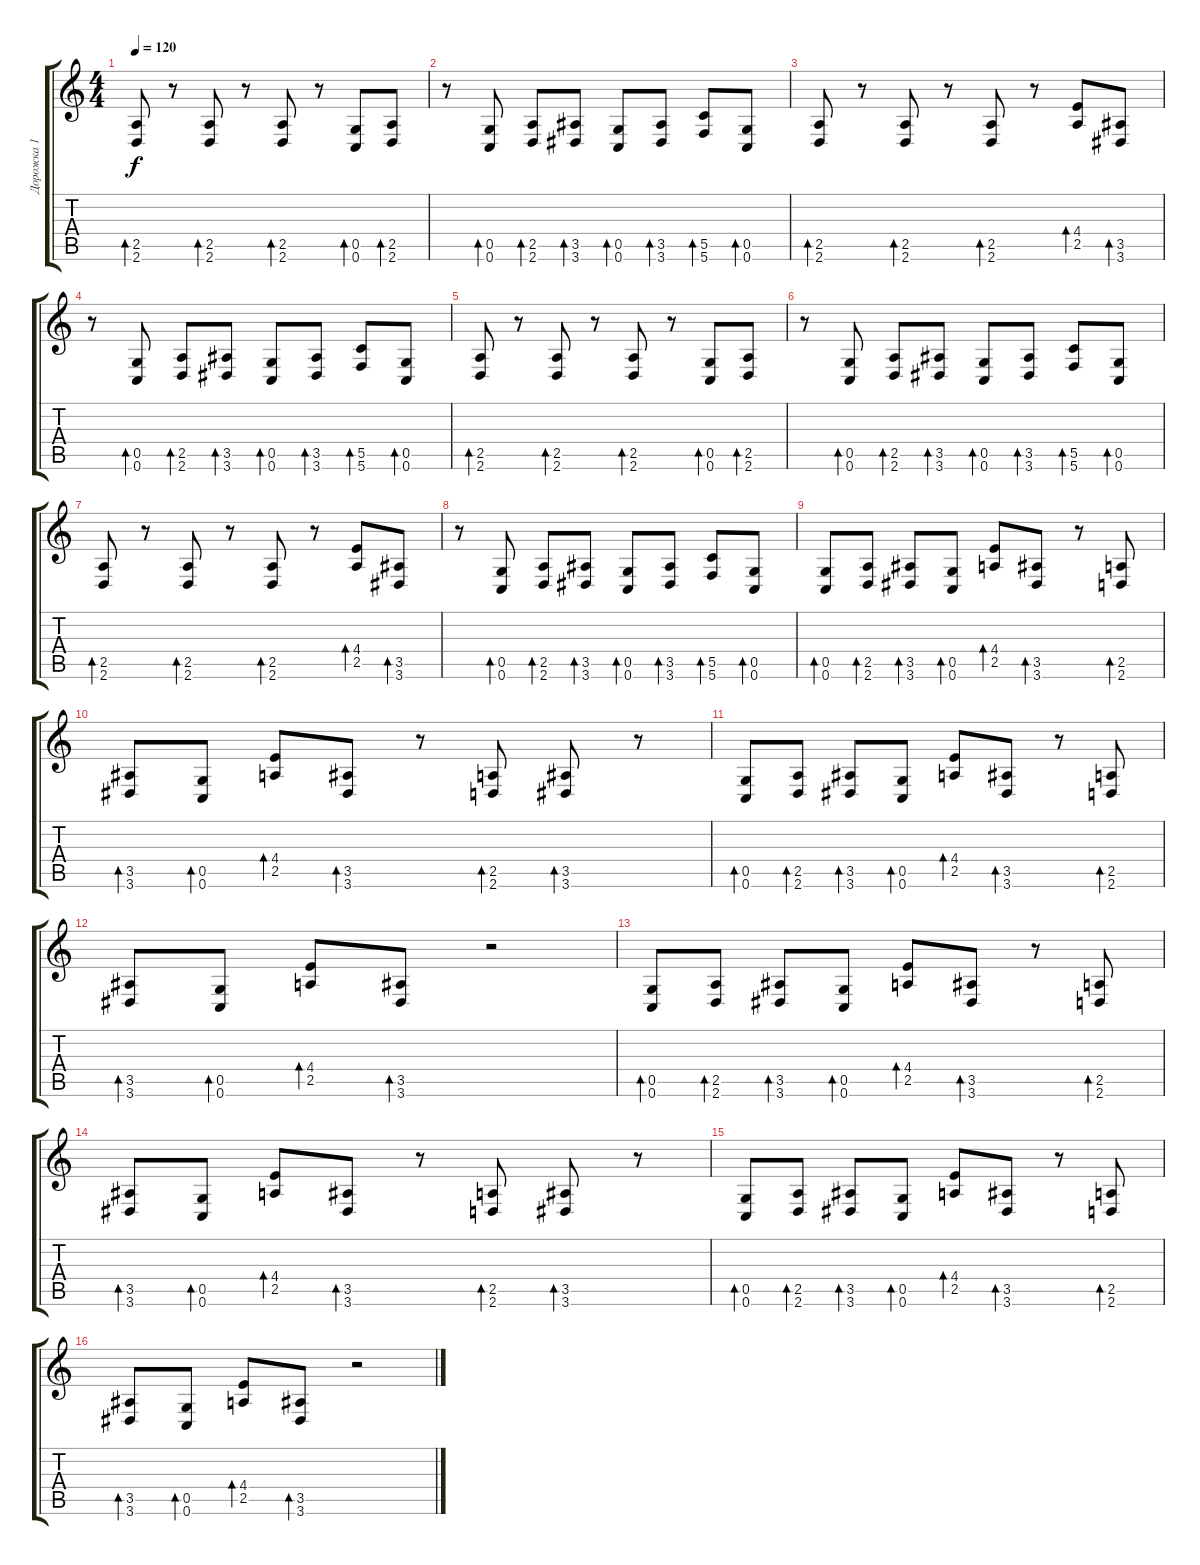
\track ("Дорожка 1" "Дорожка 1") {instrument distortionguitar}
\staff {score tabs}
\tuning (D4 A3 F3 C3 G2 C2) {hide}
\ts (4 4)
\tempo 120
\clef g2
\ks c
(2.5 2.6).8{bd 30 dy f} r.8 (2.5 2.6).8{bd 30} r.8 (2.5 2.6).8{bd 30} r.8 (0.5 0.6).8{bd 30} (2.5 2.6).8{bd 30} |
r.8 (0.5 0.6).8{bd 30} (2.5 2.6).8{bd 30} (3.5 3.6).8{bd 30} (0.5 0.6).8{bd 30} (3.5 3.6).8{bd 30} (5.5 5.6).8{bd 30} (0.5 0.6).8{bd 30} |
(2.5 2.6).8{bd 30} r.8 (2.5 2.6).8{bd 30} r.8 (2.5 2.6).8{bd 30} r.8 (4.4 2.5).8{bd 30} (3.5 3.6).8{bd 30} |
r.8 (0.5 0.6).8{bd 30} (2.5 2.6).8{bd 30} (3.5 3.6).8{bd 30} (0.5 0.6).8{bd 30} (3.5 3.6).8{bd 30} (5.5 5.6).8{bd 30} (0.5 0.6).8{bd 30} |
(2.5 2.6).8{bd 30} r.8 (2.5 2.6).8{bd 30} r.8 (2.5 2.6).8{bd 30} r.8 (0.5 0.6).8{bd 30} (2.5 2.6).8{bd 30} |
r.8 (0.5 0.6).8{bd 30} (2.5 2.6).8{bd 30} (3.5 3.6).8{bd 30} (0.5 0.6).8{bd 30} (3.5 3.6).8{bd 30} (5.5 5.6).8{bd 30} (0.5 0.6).8{bd 30} |
(2.5 2.6).8{bd 30} r.8 (2.5 2.6).8{bd 30} r.8 (2.5 2.6).8{bd 30} r.8 (4.4 2.5).8{bd 30} (3.5 3.6).8{bd 30} |
r.8 (0.5 0.6).8{bd 30} (2.5 2.6).8{bd 30} (3.5 3.6).8{bd 30} (0.5 0.6).8{bd 30} (3.5 3.6).8{bd 30} (5.5 5.6).8{bd 30} (0.5 0.6).8{bd 30} |
(0.5 0.6).8{bd 30} (2.5 2.6).8{bd 30} (3.5 3.6).8{bd 30} (0.5 0.6).8{bd 30} (4.4 2.5).8{bd 30} (3.5 3.6).8{bd 30} r.8 (2.5 2.6).8{bd 30} |
(3.5 3.6).8{bd 30} (0.5 0.6).8{bd 30} (4.4 2.5).8{bd 30} (3.5 3.6).8{bd 30} r.8 (2.5 2.6).8{bd 30} (3.5 3.6).8{bd 30} r.8 |
(0.5 0.6).8{bd 30} (2.5 2.6).8{bd 30} (3.5 3.6).8{bd 30} (0.5 0.6).8{bd 30} (4.4 2.5).8{bd 30} (3.5 3.6).8{bd 30} r.8 (2.5 2.6).8{bd 30} |
(3.5 3.6).8{bd 30} (0.5 0.6).8{bd 30} (4.4 2.5).8{bd 30} (3.5 3.6).8{bd 30} r.2 |
(0.5 0.6).8{bd 30} (2.5 2.6).8{bd 30} (3.5 3.6).8{bd 30} (0.5 0.6).8{bd 30} (4.4 2.5).8{bd 30} (3.5 3.6).8{bd 30} r.8 (2.5 2.6).8{bd 30} |
(3.5 3.6).8{bd 30} (0.5 0.6).8{bd 30} (4.4 2.5).8{bd 30} (3.5 3.6).8{bd 30} r.8 (2.5 2.6).8{bd 30} (3.5 3.6).8{bd 30} r.8 |
(0.5 0.6).8{bd 30} (2.5 2.6).8{bd 30} (3.5 3.6).8{bd 30} (0.5 0.6).8{bd 30} (4.4 2.5).8{bd 30} (3.5 3.6).8{bd 30} r.8 (2.5 2.6).8{bd 30} |
(3.5 3.6).8{bd 30} (0.5 0.6).8{bd 30} (4.4 2.5).8{bd 30} (3.5 3.6).8{bd 30} r.2
